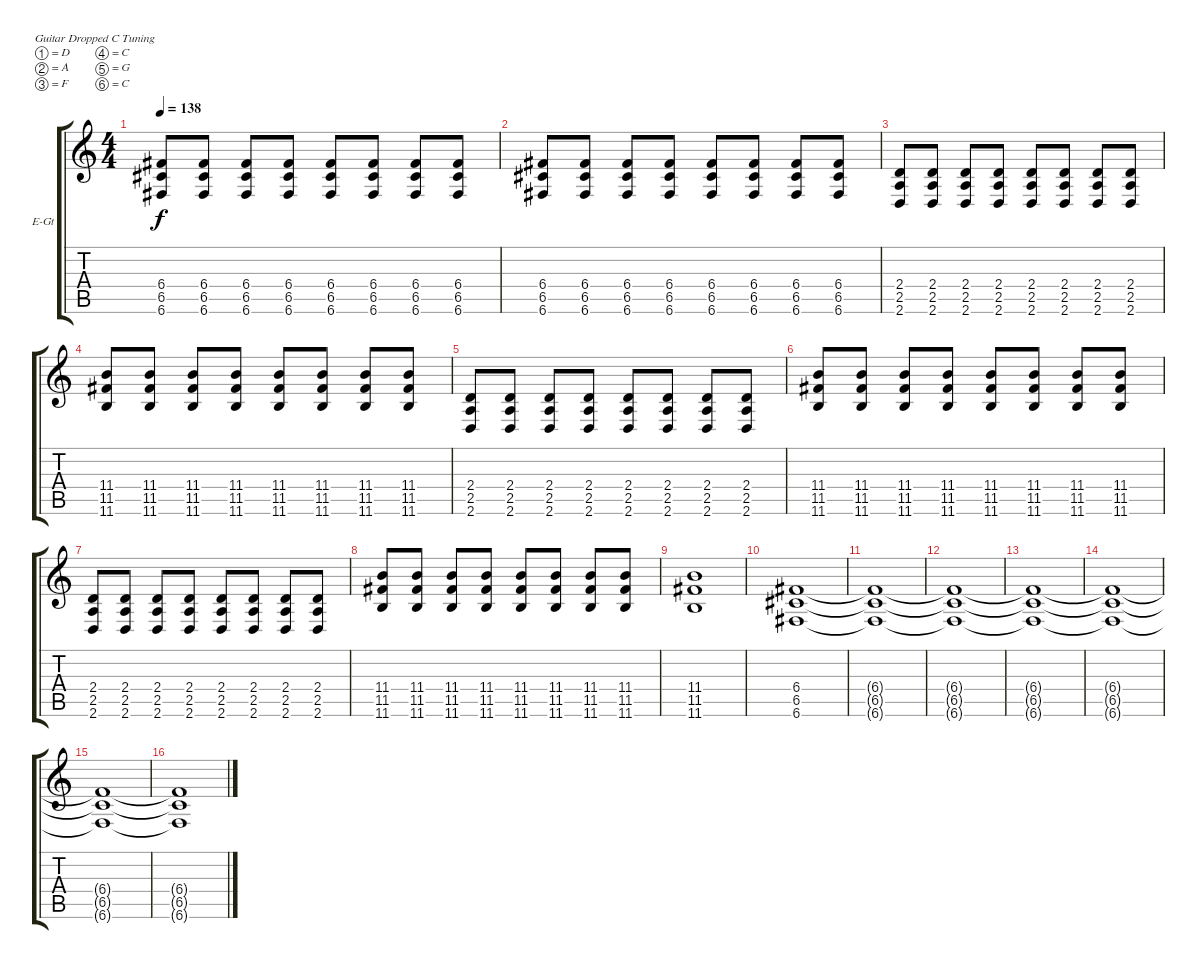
\defaultSystemsLayout 4
\bracketExtendMode groupsimilarinstruments
\firstSystemTrackNameOrientation horizontal
\otherSystemsTrackNameOrientation horizontal
\track ("Guitar 2" "E-Gt") {instrument overdrivenguitar}
\staff {score tabs}
\tuning (D4 A3 F3 C3 G2 C2)
\ts (4 4)
\tempo 138
\clef g2
\ks c
(6.6 6.5 6.4).8{dy f} (6.6 6.5 6.4).8 (6.6 6.5 6.4).8 (6.6 6.5 6.4).8 (6.6 6.5 6.4).8 (6.6 6.5 6.4).8 (6.6 6.5 6.4).8 (6.6 6.5 6.4).8 |
(6.6 6.4 6.5).8 (6.6 6.4 6.5).8 (6.6 6.4 6.5).8 (6.6 6.4 6.5).8 (6.6 6.4 6.5).8 (6.6 6.4 6.5).8 (6.6 6.4 6.5).8 (6.6 6.4 6.5).8 |
(2.6 2.5 2.4).8 (2.6 2.5 2.4).8 (2.6 2.5 2.4).8 (2.6 2.5 2.4).8 (2.6 2.5 2.4).8 (2.6 2.5 2.4).8 (2.6 2.5 2.4).8 (2.6 2.5 2.4).8 |
(11.6 11.4 11.5).8 (11.6 11.4 11.5).8 (11.6 11.4 11.5).8 (11.6 11.4 11.5).8 (11.6 11.4 11.5).8 (11.6 11.4 11.5).8 (11.6 11.4 11.5).8 (11.6 11.4 11.5).8 |
(2.6 2.5 2.4).8 (2.6 2.5 2.4).8 (2.6 2.5 2.4).8 (2.6 2.5 2.4).8 (2.6 2.5 2.4).8 (2.6 2.5 2.4).8 (2.6 2.5 2.4).8 (2.6 2.5 2.4).8 |
(11.6 11.4 11.5).8 (11.6 11.4 11.5).8 (11.6 11.4 11.5).8 (11.6 11.4 11.5).8 (11.6 11.4 11.5).8 (11.6 11.4 11.5).8 (11.6 11.4 11.5).8 (11.6 11.4 11.5).8 |
(2.6 2.5 2.4).8 (2.6 2.5 2.4).8 (2.6 2.5 2.4).8 (2.6 2.5 2.4).8 (2.6 2.5 2.4).8 (2.6 2.5 2.4).8 (2.6 2.5 2.4).8 (2.6 2.5 2.4).8 |
(11.6 11.4 11.5).8 (11.6 11.4 11.5).8 (11.6 11.4 11.5).8 (11.6 11.4 11.5).8 (11.6 11.4 11.5).8 (11.6 11.4 11.5).8 (11.6 11.4 11.5).8 (11.6 11.4 11.5).8 |
(11.6 11.5 11.4).1 |
(6.6 6.5 6.4).1 |
(6.6{t} 6.5{t} 6.4{t}).1 |
(6.6{t} 6.5{t} 6.4{t}).1 |
(6.6{t} 6.5{t} 6.4{t}).1 |
(6.6{t} 6.5{t} 6.4{t}).1 |
(6.6{t} 6.5{t} 6.4{t}).1 |
(6.6{t} 6.5{t} 6.4{t}).1
